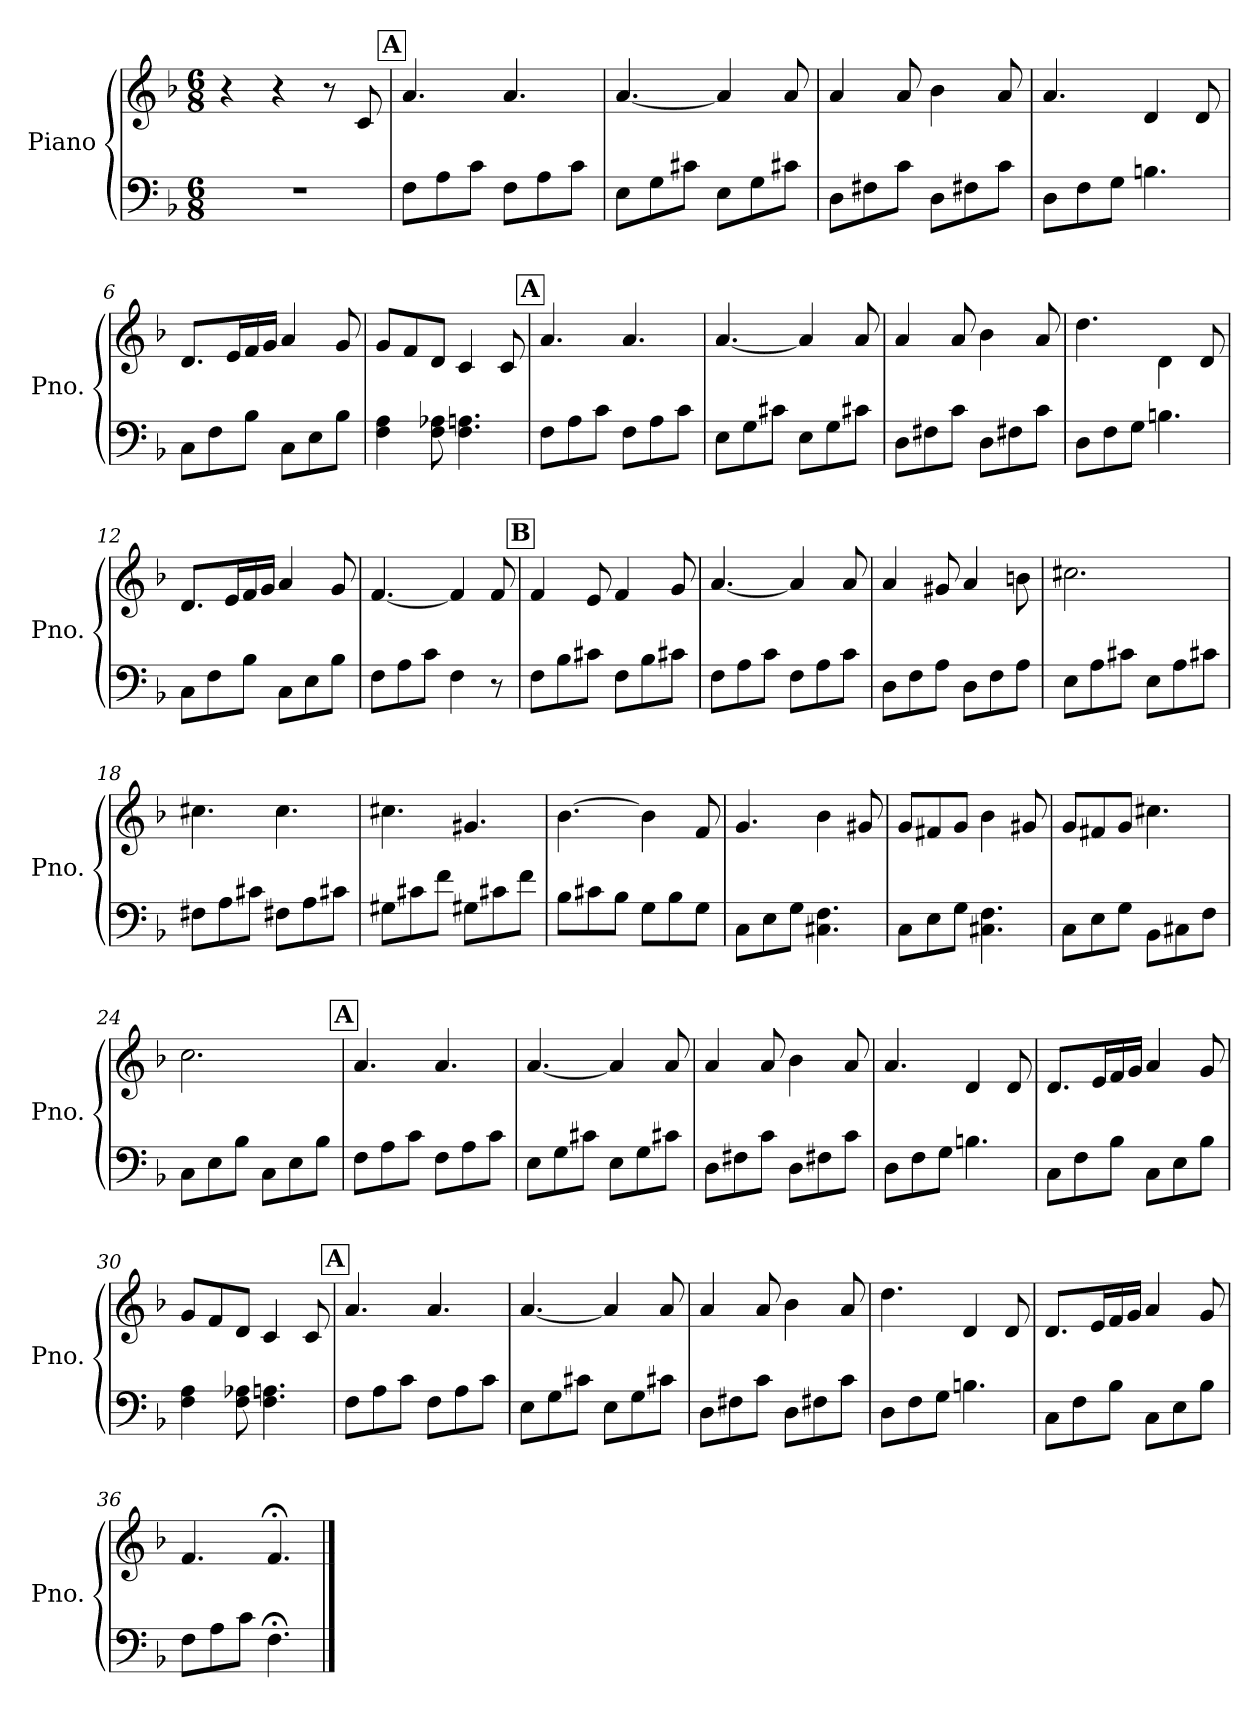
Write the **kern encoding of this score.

**kern	**kern
*part1	*part1
*staff2	*staff1
*I"Piano	*
*I'Pno.	*
*clefF4	*clefG2
*k[b-]	*k[b-]
*M6/8	*M6/8
*MM60	*MM60
=1	=1
2.r	4r
.	4r
.	8r
.	8c/
!!LO:REH:place=s1:a:B:fs=14:t=A
=2	=2
8F\L	4.a/
8A\	.
8c\J	.
8F\L	4.a/
8A\	.
8c\J	.
=3	=3
8E\L	[4.a/
8G\	.
8c#X\J	.
8E\L	4a/]
8G\	.
8c#X\J	8a/
=4	=4
8D\L	4a/
8F#X\	.
8c\J	8a/
8D\L	4b-\
8F#X\	.
8c\J	8a/
!!LO:LB:g=z
=5	=5
8D\L	4.a/
8F\	.
8G\J	.
4.Bn\	4d/
.	8d/
=6	=6
8C\L	8.d/L
8F\	.
.	16e/L
8B-\J	16f/
.	16g/JJ
8C\L	4a/
8E\	.
8B-\J	8g/
=7	=7
4F\ 4A\	8g/L
.	8f/
8F\ 8A-X\	8d/J
4.F\ 4.An\	4c/
.	8c/
!!LO:REH:place=s1:a:B:fs=14:t=A
=8	=8
8F\L	4.a/
8A\	.
8c\J	.
8F\L	4.a/
8A\	.
8c\J	.
!!LO:LB:g=z
=9	=9
8E\L	[4.a/
8G\	.
8c#X\J	.
8E\L	4a/]
8G\	.
8c#X\J	8a/
=10	=10
8D\L	4a/
8F#X\	.
8c\J	8a/
8D\L	4b-\
8F#X\	.
8c\J	8a/
=11	=11
8D\L	4.dd\
8F\	.
8G\J	.
4.Bn\	4d\
.	8d/
=12	=12
8C\L	8.d/L
8F\	.
.	16e/L
8B-\J	16f/
.	16g/JJ
8C\L	4a/
8E\	.
8B-\J	8g/
!!LO:LB:g=z
=13	=13
8F\L	[4.f/
8A\	.
8c\J	.
4F\	4f/]
8r	8f/
!!LO:REH:place=s1:a:B:fs=14:t=B
=14	=14
8F\L	4f/
8B-\	.
8c#X\J	8e/
8F\L	4f/
8B-\	.
8c#X\J	8g/
=15	=15
8F\L	[4.a/
8A\	.
8c\J	.
8F\L	4a/]
8A\	.
8c\J	8a/
=16	=16
8D\L	4a/
8F\	.
8A\J	8g#X/
8D\L	4a/
8F\	.
8A\J	8bn\
!!LO:LB:g=z
=17	=17
8E\L	2.cc#X\
8A\	.
8c#X\J	.
8E\L	.
8A\	.
8c#X\J	.
=18	=18
8F#X\L	4.cc#X\
8A\	.
8c#X\J	.
8F#X\L	4.cc#\
8A\	.
8c#X\J	.
=19	=19
8G#X\L	4.cc#X\
8c#X\	.
8f\J	.
8G#X\L	4.g#X/
8c#X\	.
8f\J	.
=20	=20
8B-\L	[4.b-\
8c#X\	.
8B-\J	.
8G\L	4b-\]
8B-\	.
8G\J	8f/
!!LO:PB:g=z
=21	=21
8C\L	4.g/
8E\	.
8G\J	.
4.C#X\ 4.F\	4b-\
.	8g#X/
=22	=22
8C\L	8g/L
8E\	8f#X/
8G\J	8g/J
4.C#X\ 4.F\	4b-\
.	8g#X/
=23	=23
8C\L	8g/L
8E\	8f#X/
8G\J	8g/J
8BB-\L	4.cc#X\
8C#X\	.
8F\J	.
=24	=24
8C\L	2.cc\
8E\	.
8B-\J	.
8C\L	.
8E\	.
8B-\J	.
!!LO:LB:g=z
!!LO:REH:place=s1:a:B:fs=14:t=A
=25	=25
8F\L	4.a/
8A\	.
8c\J	.
8F\L	4.a/
8A\	.
8c\J	.
=26	=26
8E\L	[4.a/
8G\	.
8c#X\J	.
8E\L	4a/]
8G\	.
8c#X\J	8a/
=27	=27
8D\L	4a/
8F#X\	.
8c\J	8a/
8D\L	4b-\
8F#X\	.
8c\J	8a/
=28	=28
8D\L	4.a/
8F\	.
8G\J	.
4.Bn\	4d/
.	8d/
!!LO:LB:g=z
=29	=29
8C\L	8.d/L
8F\	.
.	16e/L
8B-\J	16f/
.	16g/JJ
8C\L	4a/
8E\	.
8B-\J	8g/
=30	=30
4F\ 4A\	8g/L
.	8f/
8F\ 8A-X\	8d/J
4.F\ 4.An\	4c/
.	8c/
!!LO:REH:place=s1:a:B:fs=14:t=A
=31	=31
8F\L	4.a/
8A\	.
8c\J	.
8F\L	4.a/
8A\	.
8c\J	.
=32	=32
8E\L	[4.a/
8G\	.
8c#X\J	.
8E\L	4a/]
8G\	.
8c#X\J	8a/
!!LO:LB:g=z
=33	=33
8D\L	4a/
8F#X\	.
8c\J	8a/
8D\L	4b-\
8F#X\	.
8c\J	8a/
=34	=34
8D\L	4.dd\
8F\	.
8G\J	.
4.Bn\	4d/
.	8d/
=35	=35
8C\L	8.d/L
8F\	.
.	16e/L
8B-\J	16f/
.	16g/JJ
8C\L	4a/
8E\	.
8B-\J	8g/
=36	=36
8F\L	4.f/
8A\	.
8c\J	.
4.F;<\	4.f;</
==	==
*-	*-
